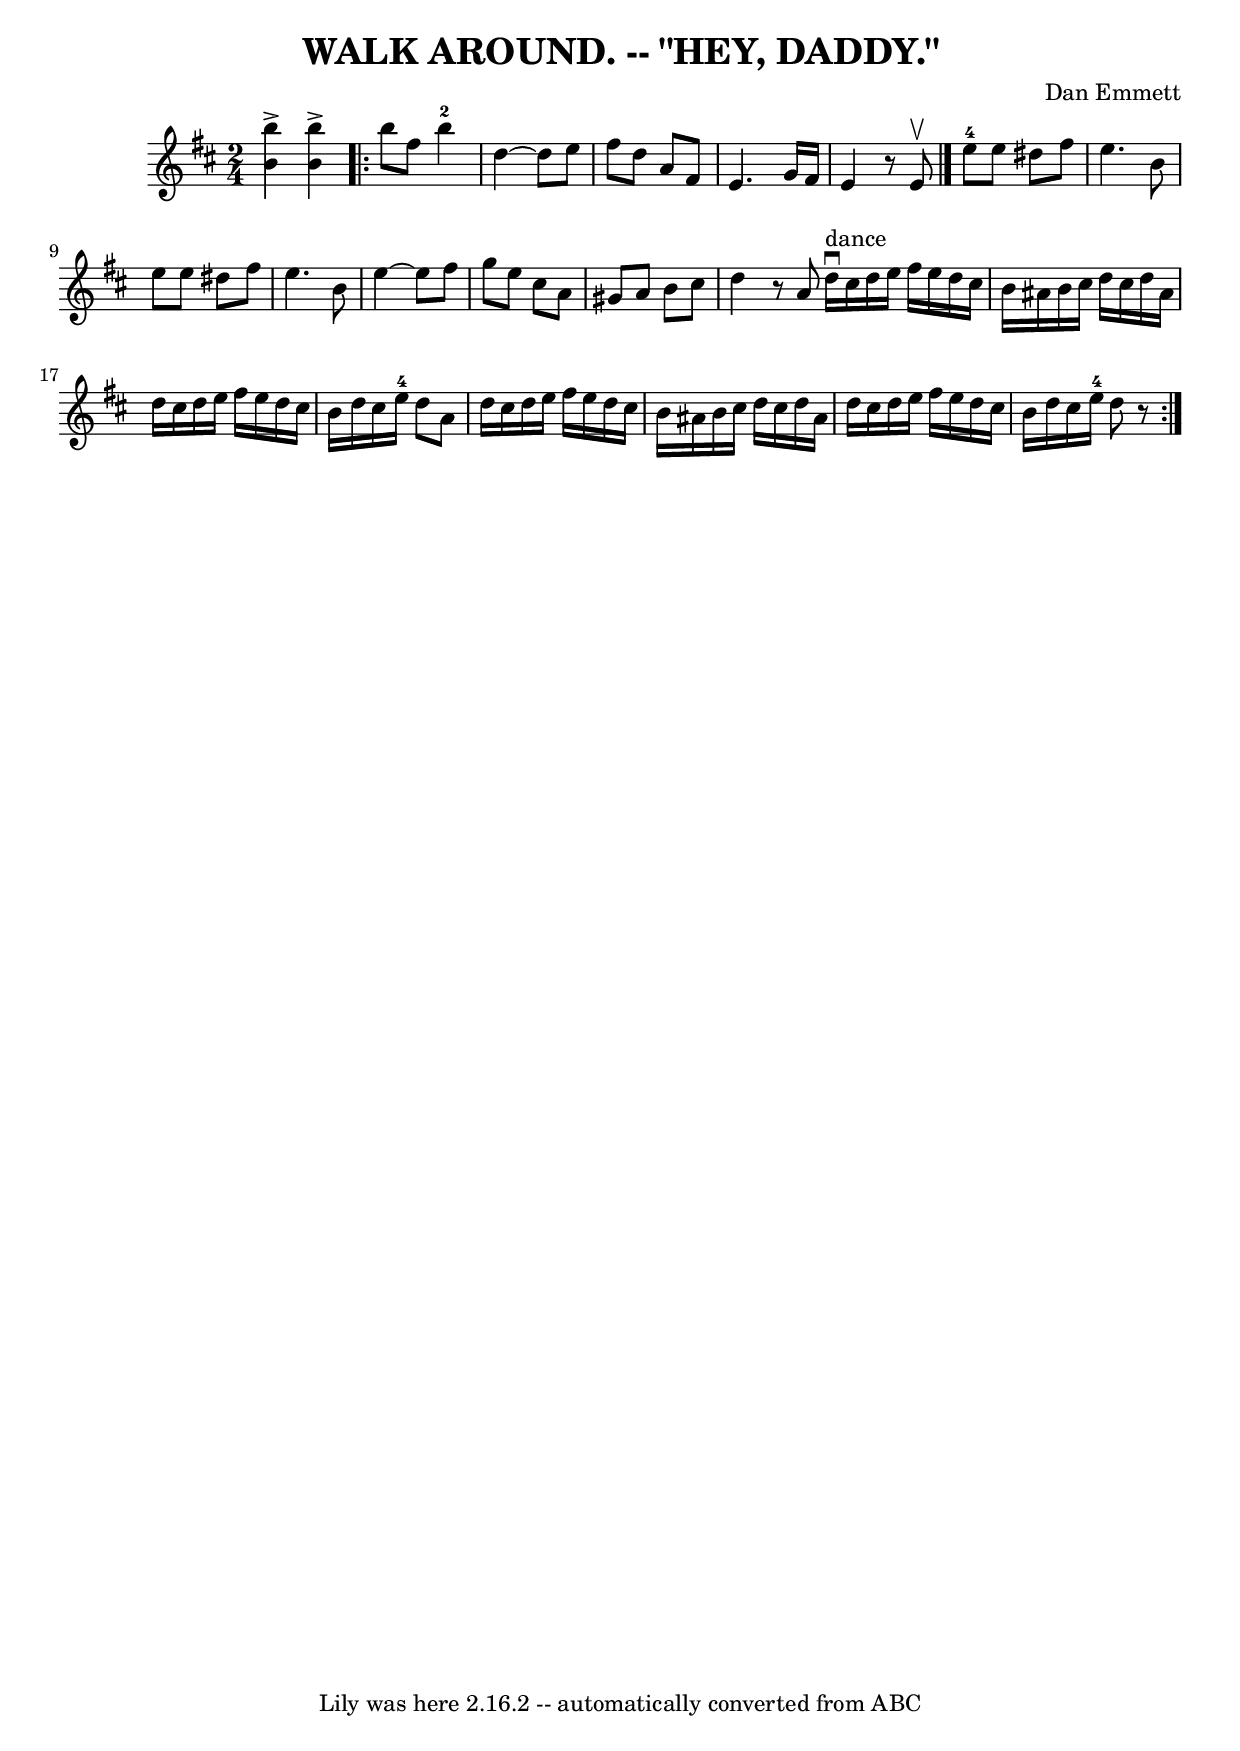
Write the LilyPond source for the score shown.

\version "2.16.2"
\include "Mammoth.ily"
\header {
  %% book = "Ryan's Mammoth Collection of Fiddle Tunes"
  composer = "Dan Emmett"
  crossRefNumber = "1"
  footnotes = ""
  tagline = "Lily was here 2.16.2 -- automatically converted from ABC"
  title = "WALK AROUND. -- \"HEY, DADDY.\""

}
voicedefault =  {


  \time 2/4 
  \key b \minor
				% %indent 600   << b''4^\accent^\downbow b'4   >>   << b''4^\accent b'4   >>     |
  << b''4^\accent b'4   >>   << b''4^\accent b'4   >>    |
  
  \repeat volta 2 {     b''8 fis''8 b''4-2    |
         d''4   ~ d''8 e''8     |
    fis''8 d''8 a'8 fis'8     |
    e'4. g'16 fis'16    |
    e'4    r8 e'8^\upbow        \bar "|." e''8-4 e''8 dis''8 fis''8     |
    e''4. b'8  |
    e''8 e''8 dis''8 fis''8    |
    e''4. b'8     |
    e''4   ~ e''8 fis''8    |
    g''8 e''8 cis''8         a'8     |
    gis'8 a'8 b'8 cis''8    |
    d''4    r8 a'8         \bar " |." d''16^"dance"^\downbow cis''16 d''16 e''16         fis''16 e''16 d''16 cis''16     |
    b'16 ais'16 b'16         cis''16 d''16 cis''16 d''16 ais'16     |
    d''16 cis''16        d''16 e''16 fis''16 e''16 d''16 cis''16     |
    b'16         d''16 cis''16 e''16-4 d''8 a'8     |
    d''16 cis''16        d''16 e''16 fis''16 e''16 d''16 cis''16     |
    b'16         ais'16 b'16 cis''16 d''16 cis''16 d''16 ais'16     |
         d''16 cis''16 d''16 e''16 fis''16 e''16 d''16 cis''16      |
    b'16 d''16 cis''16 e''16-4 d''8    r8     
  }

}

\score{
  <<

    \context Staff="default"
    {
      \voicedefault 
      
    }

  >>
  \layout {
    
  }
  \midi {
  }

}
